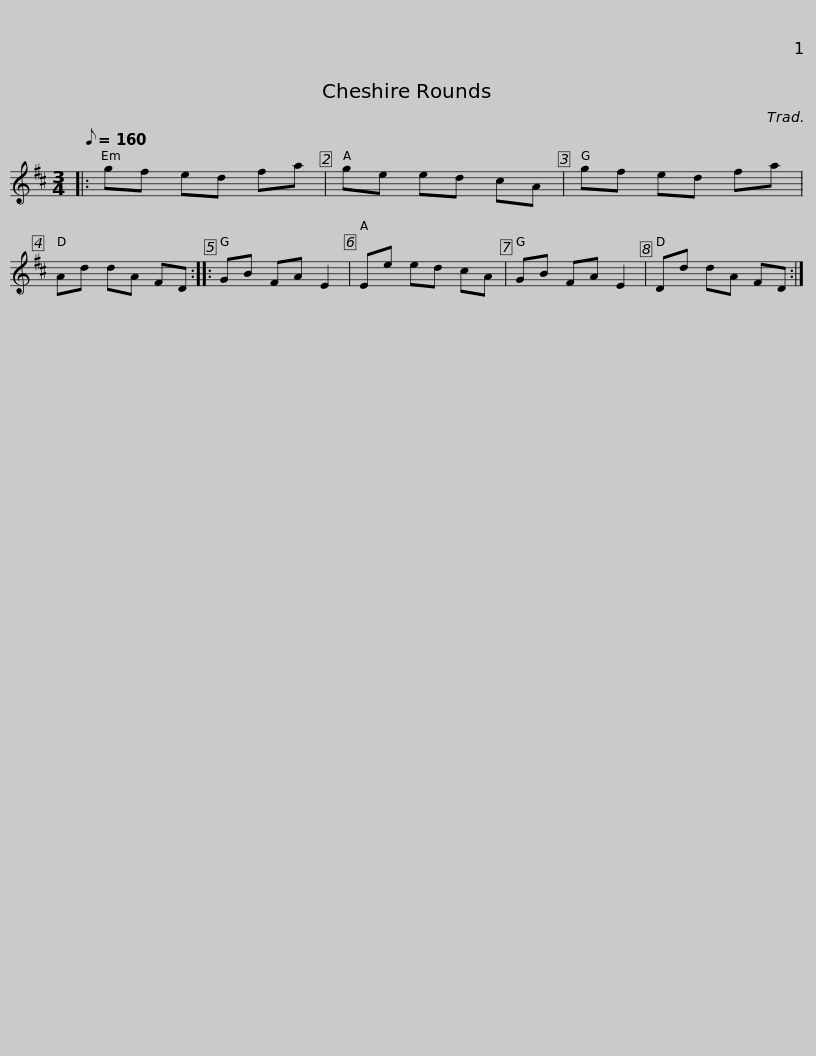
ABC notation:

X:1
L:1/8
Q:1/8=160
M:3/4
I:linebreak $
K:D
V:1 treble
V:1
|: gf ed fa | ge ed cA | gf ed fa | Ad dA FD :: GB FA E2 | %5
 Ee ed cA | GB FA E2 |$ Dd dA FD :| %8
